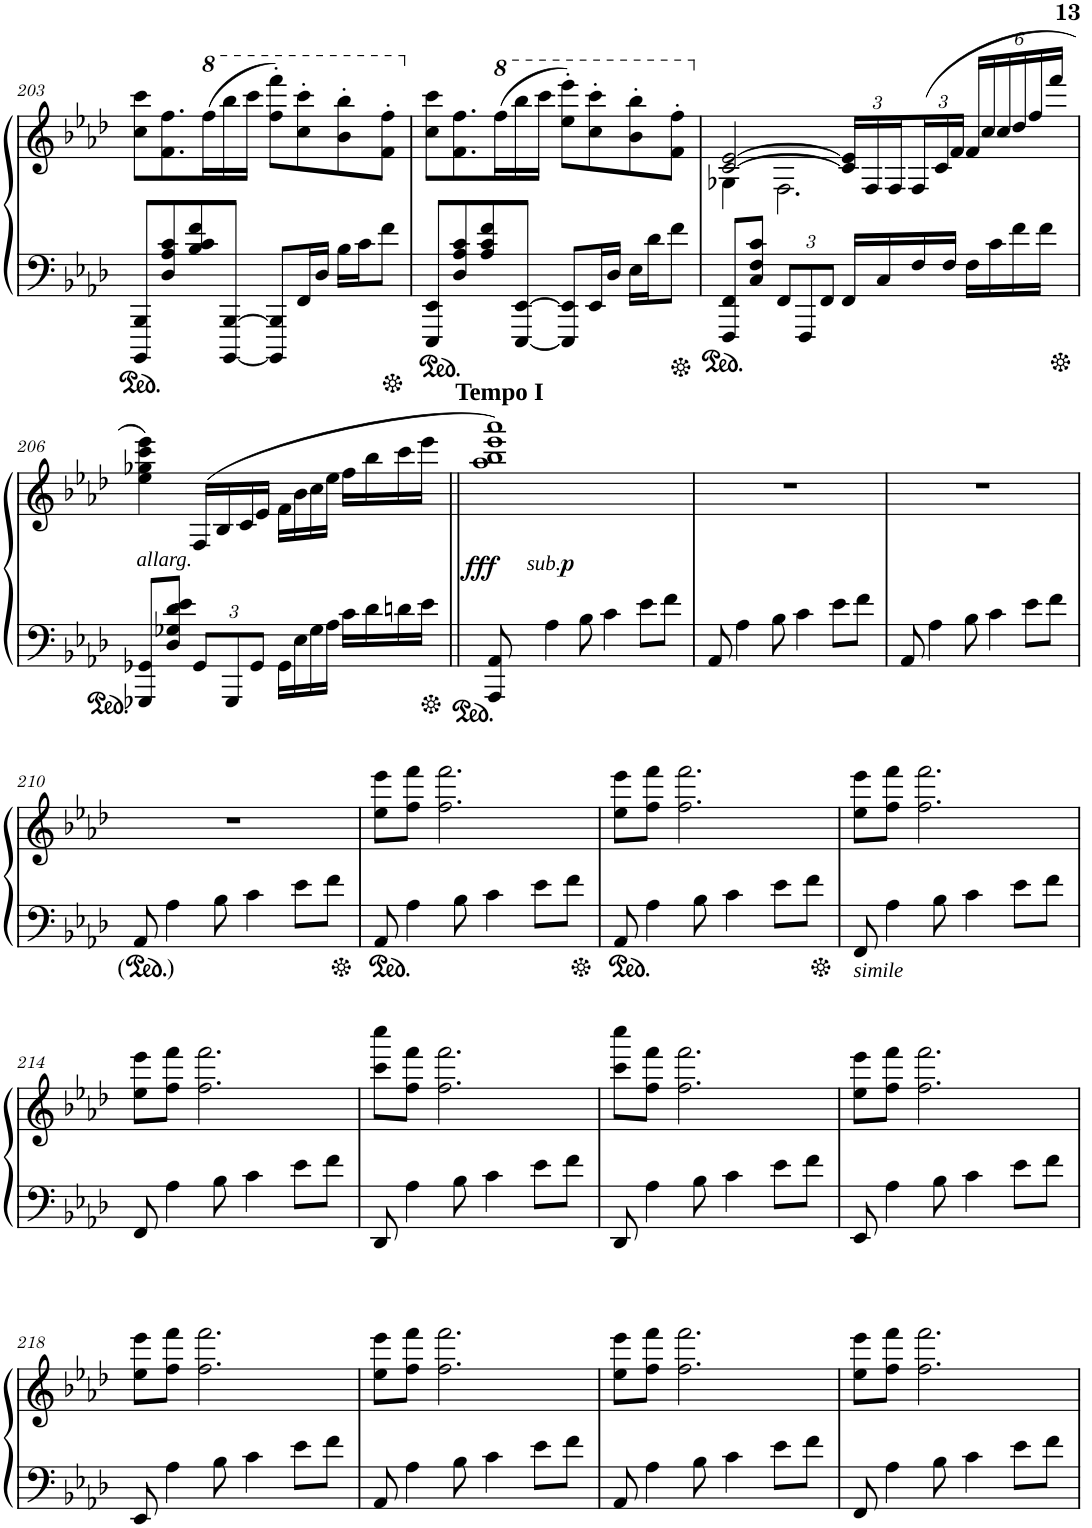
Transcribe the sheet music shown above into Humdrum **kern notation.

**kern	**kern	**dynam
*part1	*part1	*part1
*staff2	*staff1	*staff1/2
*I"Piano	*	*
*I'Pno.	*	*
!!LO:PB:g=z
*clefF4	*clefG2	*
*k[b-e-a-d-]	*k[b-e-a-d-]	*
*M4/4	*M4/4	*
=203	=203	=203
8BBBB-/ 8BBB-/L	8cc\ 8ccc\L	.
8D-/ 8A-/ 8c/	8.f\ 8.ff\	.
8B-/ 8c/ 8f/	.	.
*	*8va	*
.	(16fff\L	.
[8BBBB-/ [8BBB-/J	16bbb-\	.
.	16cccc\JJ	.
8BBBB-/] 8BBB-/]L	8fff\' 8ffff\'L)	.
16FF/L	8ccc\' 8cccc\'	.
16D-/JJ	.	.
16B-\LL	8bb-\' 8bbb-\'	.
16c\J	.	.
8f\J	8ff\' 8fff\'J	.
=204	=204	=204
8EEE-/ 8EE-/L	8cc\ 8ccc\L	.
8D-/ 8A-/ 8c/	8.f\ 8.ff\	.
8A-/ 8c/ 8f/	.	.
.	(16fff\L	.
[8EEE-/ [8EE-/J	16bbb-\	.
.	16cccc\JJ	.
8EEE-/] 8EE-/]L	8eee-\' 8eeee-\'L)	.
16EE-/L	8ccc\' 8cccc\'	.
16D-/JJ	.	.
16E-\LL	8bb-\' 8bbb-\'	.
16d-\J	.	.
8f\J	8ff\' 8fff\'J	.
=205	=205	=205
*	*X8va	*
*	*^	*
8FFF/ 8FF/L	[2c/ [2e-/	4G-X\	.
8C/ 8F/ 8c/J	.	.	.
*Xbrackettup	*	*	*
12FF/L	.	2.F\	.
12FFF/	.	.	.
12FF/J	.	.	.
*	*Xbrackettup	*	*
16FF/LL	24c/] 24e-/]LL	.	.
.	24F/	.	.
16C/	.	.	.
.	24F/	.	.
16F/	(24F/	.	.
.	24c/	.	.
16F/JJ	.	.	.
.	24f/JJ	.	.
16F\LL	24f/LL	.	.
.	24cc/	.	.
16c\	.	.	.
.	24cc/	.	.
16f\	24dd-/	.	.
.	24ff/	.	.
16f\JJ	.	.	.
.	24fff/JJ	.	.
*	*v	*v	*
!!LO:LB:g=z
=206	=206	=206
!	!LO:TX:b:i:t=allarg.	!
8GGG-X/ 8GG-X/L	4ee-\ 4gg-X\ 4ccc\ 4eee-\)	.
8D-/ 8G-X/ 8d-/ 8e-/J	.	.
12GG-/L	(16F/LL	.
.	16B-/	.
12GGG-/	.	.
.	16c/	.
12GG-/J	.	.
.	16e-/JJ	.
16GG-\LL	16f\LL	.
16E-\	16b-\	.
16G-\	16cc\	.
16A-\JJ	16ee-\JJ	.
16c\LL	16ff\LL	.
16d-\	16bb-\	.
16dn\	16ccc\	.
16e-\JJ	16eee-\JJ	.
=207||	=207||	=207||
!	!LO:TX:a:B:t=Tempo I	!
!	!	!LO:DY:b
8AAA-/ 8AA-/	1aa- 1bb- 1eee- 1aaa-)	fff
!	!	!LO:DY:a=2
!	!	!LO:DY:n=1:a=2
4A-\	.	other-dynamics p
8B-\	.	.
4c\	.	.
8e-\L	.	.
8f\J	.	.
=208	=208	=208
8AA-/	1r	.
4A-\	.	.
8B-\	.	.
4c\	.	.
8e-\L	.	.
8f\J	.	.
=209	=209	=209
8AA-/	1r	.
4A-\	.	.
8B-\	.	.
4c\	.	.
8e-\L	.	.
8f\J	.	.
!!LO:LB:g=z
=210	=210	=210
8AA-/	1r	.
4A-\	.	.
8B-\	.	.
4c\	.	.
8e-\L	.	.
8f\J	.	.
=211	=211	=211
8AA-/	8ee-\ 8eee-\L	.
4A-\	8ff\ 8fff\J	.
.	2.ff\ 2.fff\	.
8B-\	.	.
4c\	.	.
8e-\L	.	.
8f\J	.	.
=212	=212	=212
8AA-/	8ee-\ 8eee-\L	.
4A-\	8ff\ 8fff\J	.
.	2.ff\ 2.fff\	.
8B-\	.	.
4c\	.	.
8e-\L	.	.
8f\J	.	.
=213	=213	=213
!LO:TX:b:i:t=simile	!	!
8FF/	8ee-\ 8eee-\L	.
4A-\	8ff\ 8fff\J	.
.	2.ff\ 2.fff\	.
8B-\	.	.
4c\	.	.
8e-\L	.	.
8f\J	.	.
!!LO:LB:g=z
=214	=214	=214
8FF/	8ee-\ 8eee-\L	.
4A-\	8ff\ 8fff\J	.
.	2.ff\ 2.fff\	.
8B-\	.	.
4c\	.	.
8e-\L	.	.
8f\J	.	.
=215	=215	=215
8DD-/	8ccc\ 8cccc\L	.
4A-\	8ff\ 8fff\J	.
.	2.ff\ 2.fff\	.
8B-\	.	.
4c\	.	.
8e-\L	.	.
8f\J	.	.
=216	=216	=216
8DD-/	8ccc\ 8cccc\L	.
4A-\	8ff\ 8fff\J	.
.	2.ff\ 2.fff\	.
8B-\	.	.
4c\	.	.
8e-\L	.	.
8f\J	.	.
=217	=217	=217
8EE-/	8ee-\ 8eee-\L	.
4A-\	8ff\ 8fff\J	.
.	2.ff\ 2.fff\	.
8B-\	.	.
4c\	.	.
8e-\L	.	.
8f\J	.	.
!!LO:LB:g=z
=218	=218	=218
8EE-/	8ee-\ 8eee-\L	.
4A-\	8ff\ 8fff\J	.
.	2.ff\ 2.fff\	.
8B-\	.	.
4c\	.	.
8e-\L	.	.
8f\J	.	.
=219	=219	=219
8AA-/	8ee-\ 8eee-\L	.
4A-\	8ff\ 8fff\J	.
.	2.ff\ 2.fff\	.
8B-\	.	.
4c\	.	.
8e-\L	.	.
8f\J	.	.
=220	=220	=220
8AA-/	8ee-\ 8eee-\L	.
4A-\	8ff\ 8fff\J	.
.	2.ff\ 2.fff\	.
8B-\	.	.
4c\	.	.
8e-\L	.	.
8f\J	.	.
=221	=221	=221
8FF/	8ee-\ 8eee-\L	.
4A-\	8ff\ 8fff\J	.
.	2.ff\ 2.fff\	.
8B-\	.	.
4c\	.	.
8e-\L	.	.
8f\J	.	.
=	=	=
*-	*-	*-
